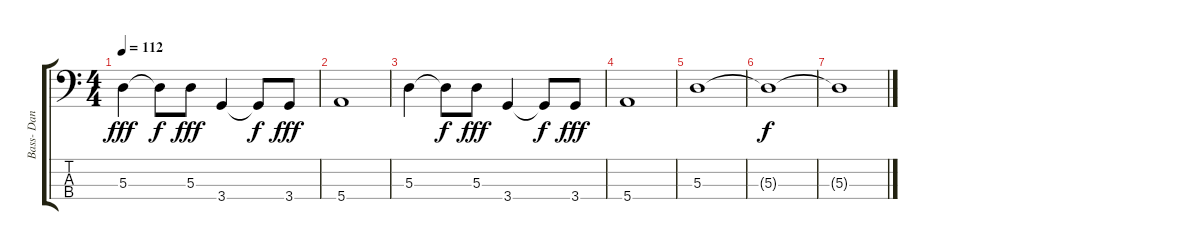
\track ("Bass- Dan Andriano" "Bass- Dan ") {instrument electricbasspick}
\staff {score tabs}
\tuning (G2 D2 A1 E1) {hide}
\ts (4 4)
\tempo 112
\clef f4
\ks c
5.3.4{dy fff} 5.3{t}.8{dy f} 5.3.8{dy fff} 3.4.4 3.4{t}.8{dy f} 3.4.8{dy fff} |
5.4.1 |
5.3.4 5.3{t}.8{dy f} 5.3.8{dy fff} 3.4.4 3.4{t}.8{dy f} 3.4.8{dy fff} |
5.4.1 |
5.3.1 |
5.3{t}.1{dy f} |
5.3{t}.1
